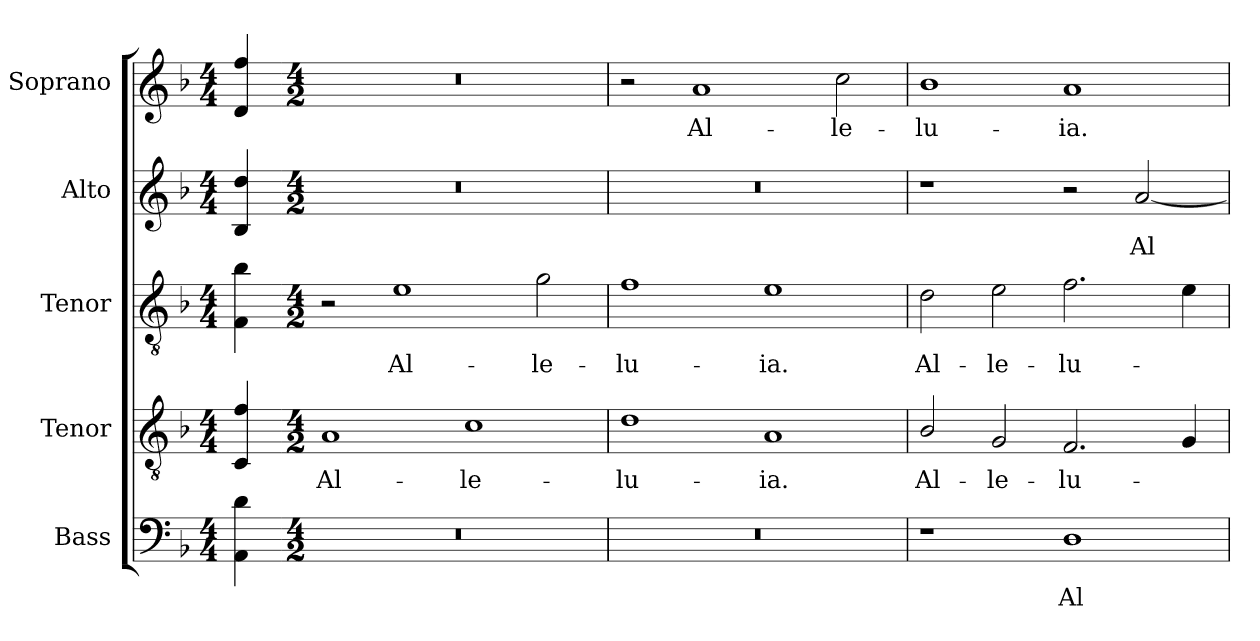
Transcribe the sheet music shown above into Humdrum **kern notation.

**kern	**text	**kern	**text	**kern	**text	**kern	**text	**kern	**text
*part5	*part5	*part4	*part4	*part3	*part3	*part2	*part2	*part1	*part1
*staff5	*staff5	*staff4	*staff4	*staff3	*staff3	*staff2	*staff2	*staff1	*staff1
*I"Bass	*	*I"Tenor	*	*I"Tenor	*	*I"Alto	*	*I"Soprano	*
*I'B.	*	*I'T.	*	*I'T.	*	*I'A.	*	*I'S.	*
!!LO:PB:g=z
*clefF4	*	*clefGv2	*	*clefGv2	*	*clefG2	*	*clefG2	*
*	*	*ITrd7c12	*	*ITrd7c12	*	*	*	*	*
*k[b-]	*	*k[b-]	*	*k[b-]	*	*k[b-]	*	*k[b-]	*
*F:	*	*F:	*	*F:	*	*F:	*	*F:	*
*M4/4	*	*M4/4	*	*M4/4	*	*M4/4	*	*M4/4	*
=	=	=	=	=	=	=	=	=	=
4AAi\ 4di	.	4CCi/ 4Fi	.	4FFi\ 4B-i	.	4B-i/ 4ddi	.	4di/ 4ffi	.
=1-	=1-	=1-	=1-	=1-	=1-	=1-	=1-	=1-	=1-
*M4/2	*	*M4/2	*	*M4/2	*	*M4/2	*	*M4/2	*
!LO:N:vis=1	!	!	!	!	!	!	!	!	!
!	!	!	!LO:LY:b:color=#000000	!	!	!LO:N:vis=1	!	!LO:N:vis=1	!
0r	.	1AAi	Al-	2r	.	0r	.	0r	.
!	!	!	!	!	!LO:LY:b:color=#000000	!	!	!	!
.	.	.	.	1Ei	Al-	.	.	.	.
!	!	!	!LO:LY:b:color=#000000	!	!	!	!	!	!
.	.	1Ci	-le-	.	.	.	.	.	.
!	!	!	!	!	!LO:LY:b:color=#000000	!	!	!	!
.	.	.	.	2Gi\	-le-	.	.	.	.
=2	=2	=2	=2	=2	=2	=2	=2	=2	=2
!LO:N:vis=1	!	!	!	!	!	!	!	!	!
!	!	!	!LO:LY:b:color=#000000	!	!	!	!	!	!
!	!	!	!	!	!LO:LY:b:color=#000000	!LO:N:vis=1	!	!	!
0r	.	1Di	-lu-	1Fi	-lu-	0r	.	2r	.
!	!	!	!	!	!	!	!	!	!LO:LY:b:color=#000000
.	.	.	.	.	.	.	.	1ai	Al-
!	!	!	!LO:LY:b:color=#000000	!	!	!	!	!	!
!	!	!	!	!	!LO:LY:b:color=#000000	!	!	!	!
.	.	1AAi	-ia.	1Ei	-ia.	.	.	.	.
!	!	!	!	!	!	!	!	!	!LO:LY:b:color=#000000
.	.	.	.	.	.	.	.	2cci\	-le-
=3	=3	=3	=3	=3	=3	=3	=3	=3	=3
!	!	!	!LO:LY:b:color=#000000	!	!	!	!	!	!
!	!	!	!	!	!LO:LY:b:color=#000000	!	!	!	!
!	!	!	!	!	!	!	!	!	!LO:LY:b:color=#000000
1r	.	2BB-i/	Al-	2Di\	Al-	1r	.	1b-i	-lu-
!	!	!	!LO:LY:b:color=#000000	!	!	!	!	!	!
!	!	!	!	!	!LO:LY:b:color=#000000	!	!	!	!
.	.	2GGi/	-le-	2Ei\	-le-	.	.	.	.
!	!LO:LY:b:color=#000000	!	!	!	!	!	!	!	!
!	!	!	!LO:LY:b:color=#000000	!	!	!	!	!	!
!	!	!	!	!	!LO:LY:b:color=#000000	!	!	!	!
!	!	!	!	!	!	!	!	!	!LO:LY:b:color=#000000
1Di	Al-	2.FFi/	-lu-	2.Fi\	-lu-	2r	.	1ai	-ia.
!	!	!	!	!	!	!	!LO:LY:b:color=#000000	!	!
.	.	.	.	.	.	[2ai/	Al-	.	.
.	.	4GGi/	.	4Ei\	.	.	.	.	.
=	=	=	=	=	=	=	=	=	=
*-	*-	*-	*-	*-	*-	*-	*-	*-	*-
